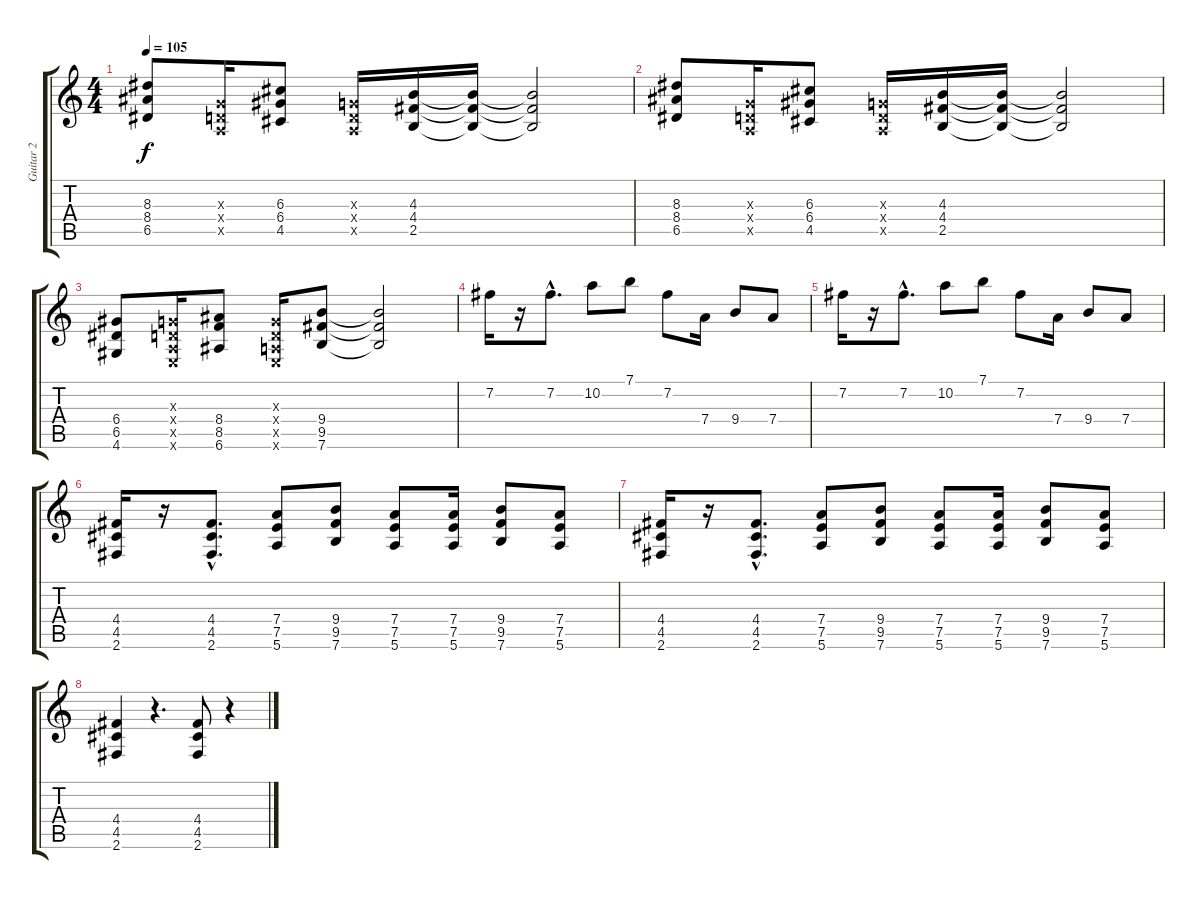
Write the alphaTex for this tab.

\track ("Guitar 2" "Guitar 2") {instrument overdrivenguitar}
\staff {score tabs}
\tuning (E4 B3 G3 D3 A2 E2) {hide}
\ts (4 4)
\tempo 105
\clef g2
\ks c
(8.3 8.4 6.5).8{dy f} (0.3{x} 0.4{x} 0.5{x}).16 (6.3 6.4 4.5).8 (0.3{x} 0.4{x} 0.5{x}).16 (4.3 4.4 2.5).16 (4.3{t} 4.4{t} 2.5{t}).16 (4.3{t} 4.4{t} 2.5{t}).2 |
(8.3 8.4 6.5).8 (0.3{x} 0.4{x} 0.5{x}).16 (6.3 6.4 4.5).8 (0.3{x} 0.4{x} 0.5{x}).16 (4.3 4.4 2.5).16 (4.3{t} 4.4{t} 2.5{t}).16 (4.3{t} 4.4{t} 2.5{t}).2 |
(6.4 6.5 4.6).8 (0.3{x} 0.4{x} 0.5{x} 0.6{x}).16 (8.4 8.5 6.6).8 (0.3{x} 0.4{x} 0.5{x} 0.6{x}).16 (9.4 9.5 7.6).8 (9.4{t} 9.5{t} 7.6{t}).2 |
7.2.16 r.16 7.2{hac}.8{d} 10.2.8 7.1.8 7.2.8 7.4.16 9.4.8 7.4.8 |
7.2.16 r.16 7.2{hac}.8{d} 10.2.8 7.1.8 7.2.8 7.4.16 9.4.8 7.4.8 |
(4.4 4.5 2.6).16 r.16 (4.4{hac} 4.5{hac} 2.6{hac}).8{d} (7.4 7.5 5.6).8 (9.4 9.5 7.6).8 (7.4 7.5 5.6).8 (7.4 7.5 5.6).16 (9.4 9.5 7.6).8 (7.4 7.5 5.6).8 |
(4.4 4.5 2.6).16 r.16 (4.4{hac} 4.5{hac} 2.6{hac}).8{d} (7.4 7.5 5.6).8 (9.4 9.5 7.6).8 (7.4 7.5 5.6).8 (7.4 7.5 5.6).16 (9.4 9.5 7.6).8 (7.4 7.5 5.6).8 |
(4.4 4.5 2.6).4 r.4{d} (4.4 4.5 2.6).8 r.4
